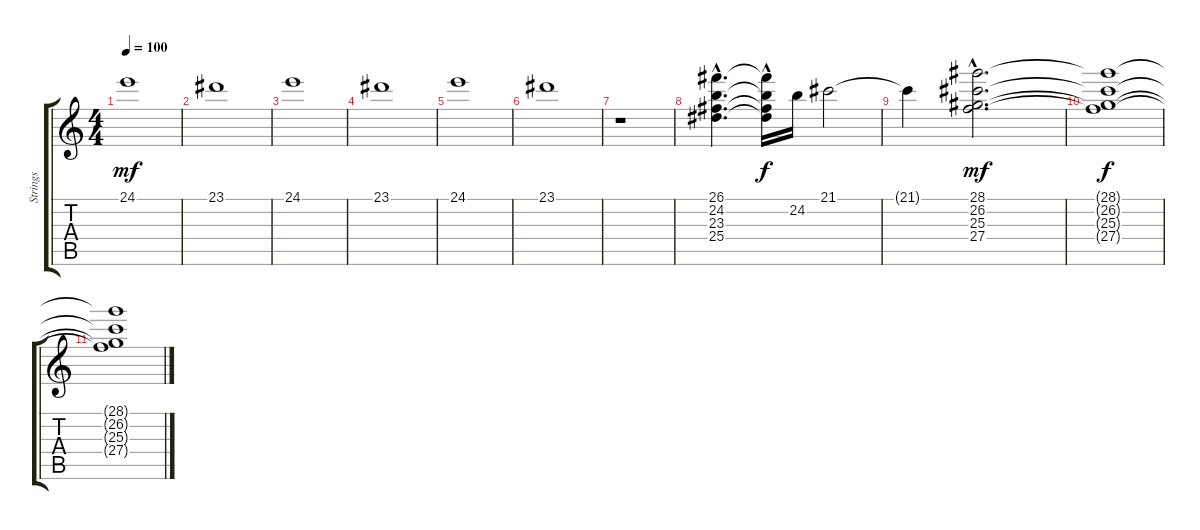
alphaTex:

\track ("Strings" "Strings") {instrument stringensemble1}
\staff {score tabs}
\tuning (E4 B3 G3 D3 A2 E2) {hide}
\ts (4 4)
\tempo 100
\clef g2
\ks c
24.1.1{dy mf} |
23.1.1 |
24.1.1 |
23.1.1 |
24.1.1 |
23.1.1 |
r.1 |
(26.1{hac} 24.2{hac} 23.3{hac} 25.4{hac}).4{d} (26.1{hac t} 24.2{t} 23.3{hac t} 25.4{hac t}).16{dy f} 24.2.16 21.1.2 |
21.1{t}.4 (28.1{hac} 26.2{hac} 25.3{hac} 27.4{hac}).2{d dy mf} |
(28.1{t} 26.2{t} 25.3{t} 27.4{t}).1{dy f} |
(28.1{t} 26.2{t} 25.3{t} 27.4{t}).1
